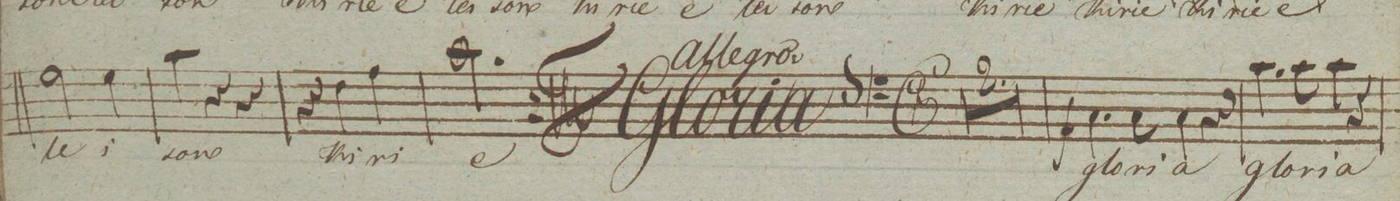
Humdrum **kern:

**kern	**text	**dynam
*I"Baſso.	*	*
*clefF4	*	*
*k[]	*	*
*M3/4	*	*
2G\	-le-	.
4G\	-i-	.
=96	=96	=96
4c\	-son	.
4r	.	.
4r	.	.
=97	=97	=97
4r	.	.
4F\	Ki-	.
4A\	-ri-	.
=98	=98	=98
2.c\	-e	.
==	==	==
*-	*-	*-
